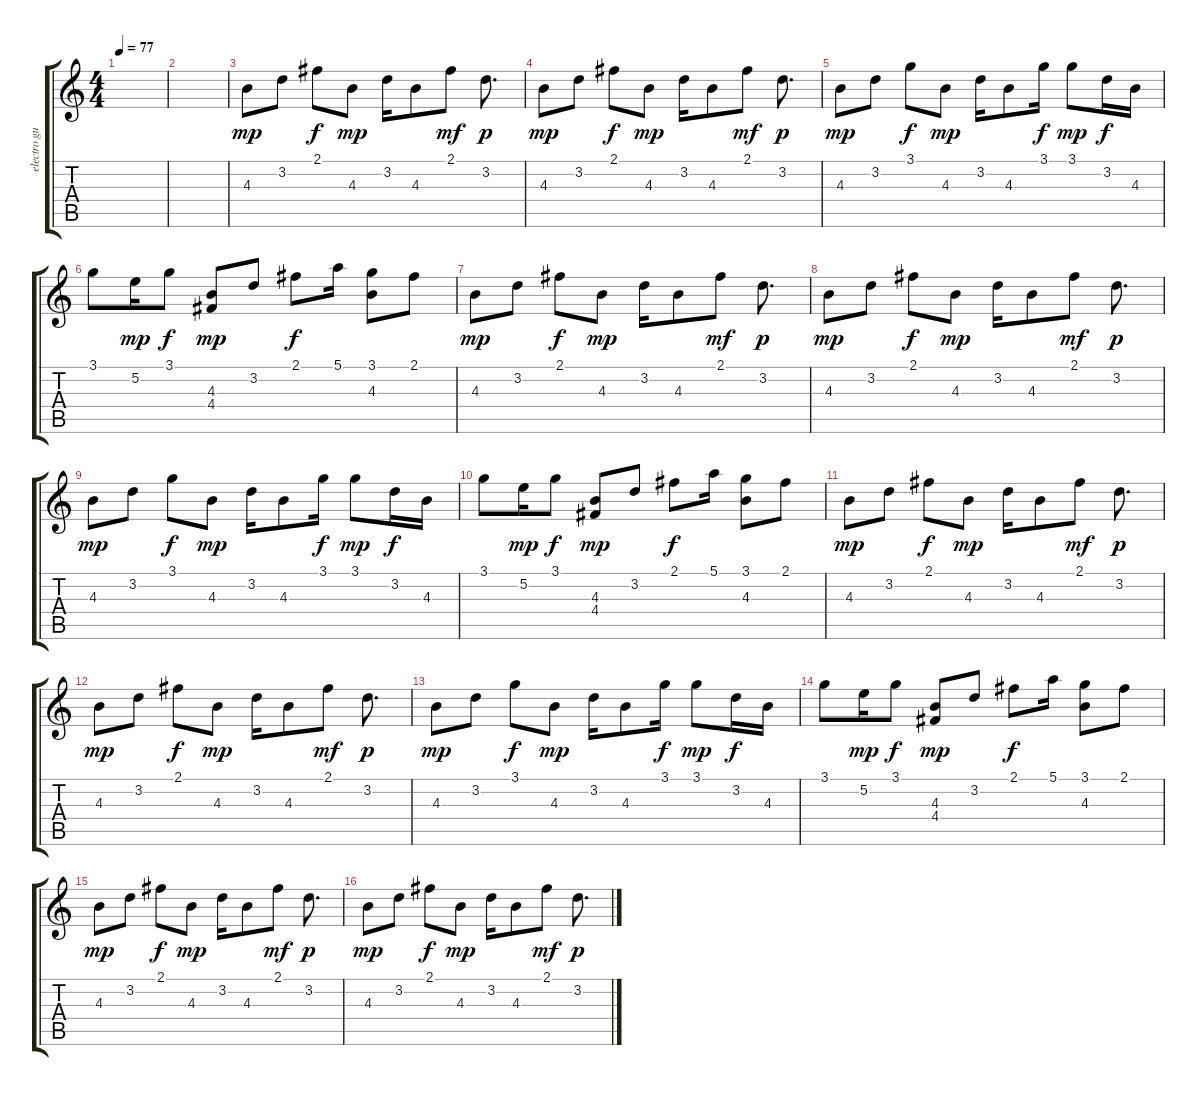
\track ("electro guitar" "electro gu") {instrument electricguitarclean}
\staff {score tabs}
\tuning (E4 B3 G3 D3 A2 E2) {hide}
\ts (4 4)
\tempo 77
\clef g2
\ks c
|
|
4.3.8{dy mp} 3.2.8 2.1.8{dy f} 4.3.8{dy mp} 3.2.16 4.3.8 2.1.8{dy mf} 3.2.8{d dy p} |
4.3.8{dy mp} 3.2.8 2.1.8{dy f} 4.3.8{dy mp} 3.2.16 4.3.8 2.1.8{dy mf} 3.2.8{d dy p} |
4.3.8{dy mp} 3.2.8 3.1.8{dy f} 4.3.8{dy mp} 3.2.16 4.3.8 3.1.16{dy f} 3.1.8{dy mp} 3.2.16{dy f} 4.3.16 |
3.1.8 5.2.16{dy mp} 3.1.8{dy f} (4.3 4.4).8{dy mp} 3.2.8 2.1.8{dy f} 5.1.16 (3.1 4.3).8 2.1.8 |
4.3.8{dy mp} 3.2.8 2.1.8{dy f} 4.3.8{dy mp} 3.2.16 4.3.8 2.1.8{dy mf} 3.2.8{d dy p} |
4.3.8{dy mp} 3.2.8 2.1.8{dy f} 4.3.8{dy mp} 3.2.16 4.3.8 2.1.8{dy mf} 3.2.8{d dy p} |
4.3.8{dy mp} 3.2.8 3.1.8{dy f} 4.3.8{dy mp} 3.2.16 4.3.8 3.1.16{dy f} 3.1.8{dy mp} 3.2.16{dy f} 4.3.16 |
3.1.8 5.2.16{dy mp} 3.1.8{dy f} (4.3 4.4).8{dy mp} 3.2.8 2.1.8{dy f} 5.1.16 (3.1 4.3).8 2.1.8 |
4.3.8{dy mp} 3.2.8 2.1.8{dy f} 4.3.8{dy mp} 3.2.16 4.3.8 2.1.8{dy mf} 3.2.8{d dy p} |
4.3.8{dy mp} 3.2.8 2.1.8{dy f} 4.3.8{dy mp} 3.2.16 4.3.8 2.1.8{dy mf} 3.2.8{d dy p} |
4.3.8{dy mp} 3.2.8 3.1.8{dy f} 4.3.8{dy mp} 3.2.16 4.3.8 3.1.16{dy f} 3.1.8{dy mp} 3.2.16{dy f} 4.3.16 |
3.1.8 5.2.16{dy mp} 3.1.8{dy f} (4.3 4.4).8{dy mp} 3.2.8 2.1.8{dy f} 5.1.16 (3.1 4.3).8 2.1.8 |
4.3.8{dy mp} 3.2.8 2.1.8{dy f} 4.3.8{dy mp} 3.2.16 4.3.8 2.1.8{dy mf} 3.2.8{d dy p} |
4.3.8{dy mp} 3.2.8 2.1.8{dy f} 4.3.8{dy mp} 3.2.16 4.3.8 2.1.8{dy mf} 3.2.8{d dy p}
